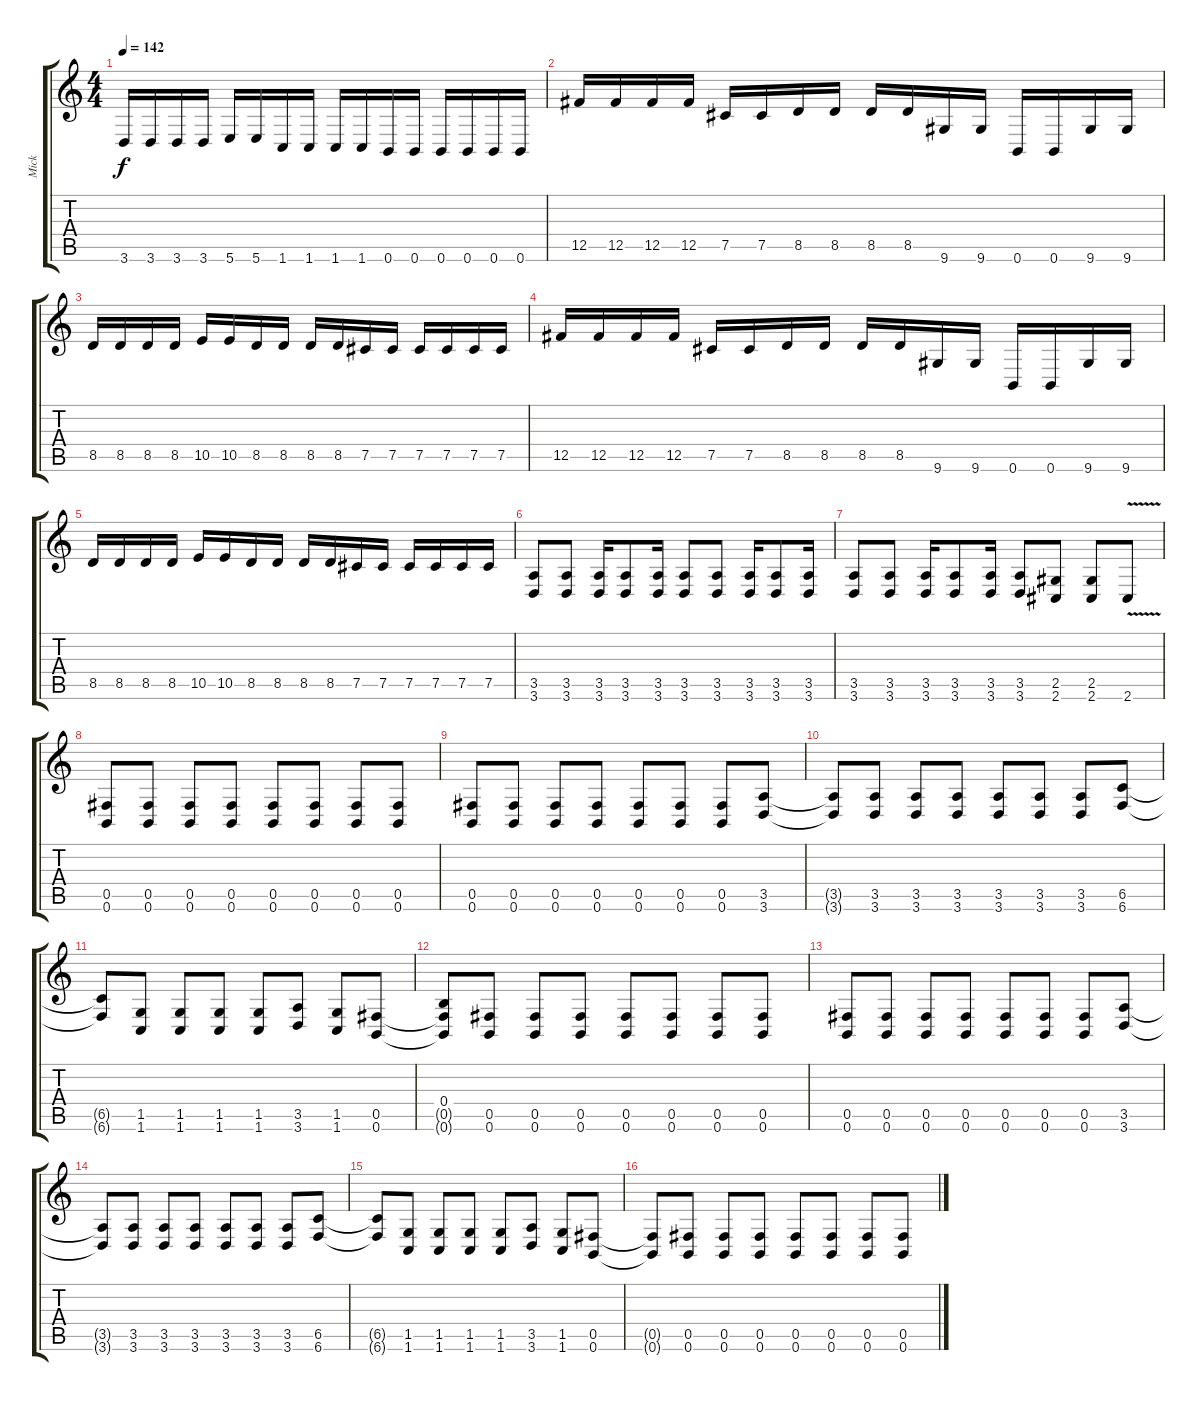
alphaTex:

\track ("Mick" "Mick") {instrument distortionguitar}
\staff {score tabs}
\tuning (Db4 Ab3 E3 B2 Gb2 B1) {hide}
\ts (4 4)
\tempo 142
\clef g2
\ks c
3.6.16{dy f} 3.6.16 3.6.16 3.6.16 5.6.16 5.6.16 1.6.16 1.6.16 1.6.16 1.6.16 0.6.16 0.6.16 0.6.16 0.6.16 0.6.16 0.6.16 |
12.5.16 12.5.16 12.5.16 12.5.16 7.5.16 7.5.16 8.5.16 8.5.16 8.5.16 8.5.16 9.6.16 9.6.16 0.6.16 0.6.16 9.6.16 9.6.16 |
8.5.16 8.5.16 8.5.16 8.5.16 10.5.16 10.5.16 8.5.16 8.5.16 8.5.16 8.5.16 7.5.16 7.5.16 7.5.16 7.5.16 7.5.16 7.5.16 |
12.5.16 12.5.16 12.5.16 12.5.16 7.5.16 7.5.16 8.5.16 8.5.16 8.5.16 8.5.16 9.6.16 9.6.16 0.6.16 0.6.16 9.6.16 9.6.16 |
8.5.16 8.5.16 8.5.16 8.5.16 10.5.16 10.5.16 8.5.16 8.5.16 8.5.16 8.5.16 7.5.16 7.5.16 7.5.16 7.5.16 7.5.16 7.5.16 |
(3.5 3.6).8 (3.5 3.6).8 (3.5 3.6).16 (3.5 3.6).8 (3.5 3.6).16 (3.5 3.6).8 (3.5 3.6).8 (3.5 3.6).16 (3.5 3.6).8 (3.5 3.6).16 |
(3.5 3.6).8 (3.5 3.6).8 (3.5 3.6).16 (3.5 3.6).8 (3.5 3.6).16 (3.5 3.6).8 (2.5 2.6).8 (2.5 2.6).8 2.6{v}.8 |
(0.5 0.6).8 (0.5 0.6).8 (0.5 0.6).8 (0.5 0.6).8 (0.5 0.6).8 (0.5 0.6).8 (0.5 0.6).8 (0.5 0.6).8 |
(0.5 0.6).8 (0.5 0.6).8 (0.5 0.6).8 (0.5 0.6).8 (0.5 0.6).8 (0.5 0.6).8 (0.5 0.6).8 (3.5 3.6).8 |
(3.5{t} 3.6{t}).8 (3.5 3.6).8 (3.5 3.6).8 (3.5 3.6).8 (3.5 3.6).8 (3.5 3.6).8 (3.5 3.6).8 (6.5 6.6).8 |
(6.5{t} 6.6{t}).8 (1.5 1.6).8 (1.5 1.6).8 (1.5 1.6).8 (1.5 1.6).8 (3.5 3.6).8 (1.5 1.6).8 (0.5 0.6).8 |
(0.4 0.5{t} 0.6{t}).8 (0.5 0.6).8 (0.5 0.6).8 (0.5 0.6).8 (0.5 0.6).8 (0.5 0.6).8 (0.5 0.6).8 (0.5 0.6).8 |
(0.5 0.6).8 (0.5 0.6).8 (0.5 0.6).8 (0.5 0.6).8 (0.5 0.6).8 (0.5 0.6).8 (0.5 0.6).8 (3.5 3.6).8 |
(3.5{t} 3.6{t}).8 (3.5 3.6).8 (3.5 3.6).8 (3.5 3.6).8 (3.5 3.6).8 (3.5 3.6).8 (3.5 3.6).8 (6.5 6.6).8 |
(6.5{t} 6.6{t}).8 (1.5 1.6).8 (1.5 1.6).8 (1.5 1.6).8 (1.5 1.6).8 (3.5 3.6).8 (1.5 1.6).8 (0.5 0.6).8 |
(0.5{t} 0.6{t}).8 (0.5 0.6).8 (0.5 0.6).8 (0.5 0.6).8 (0.5 0.6).8 (0.5 0.6).8 (0.5 0.6).8 (0.5 0.6).8
